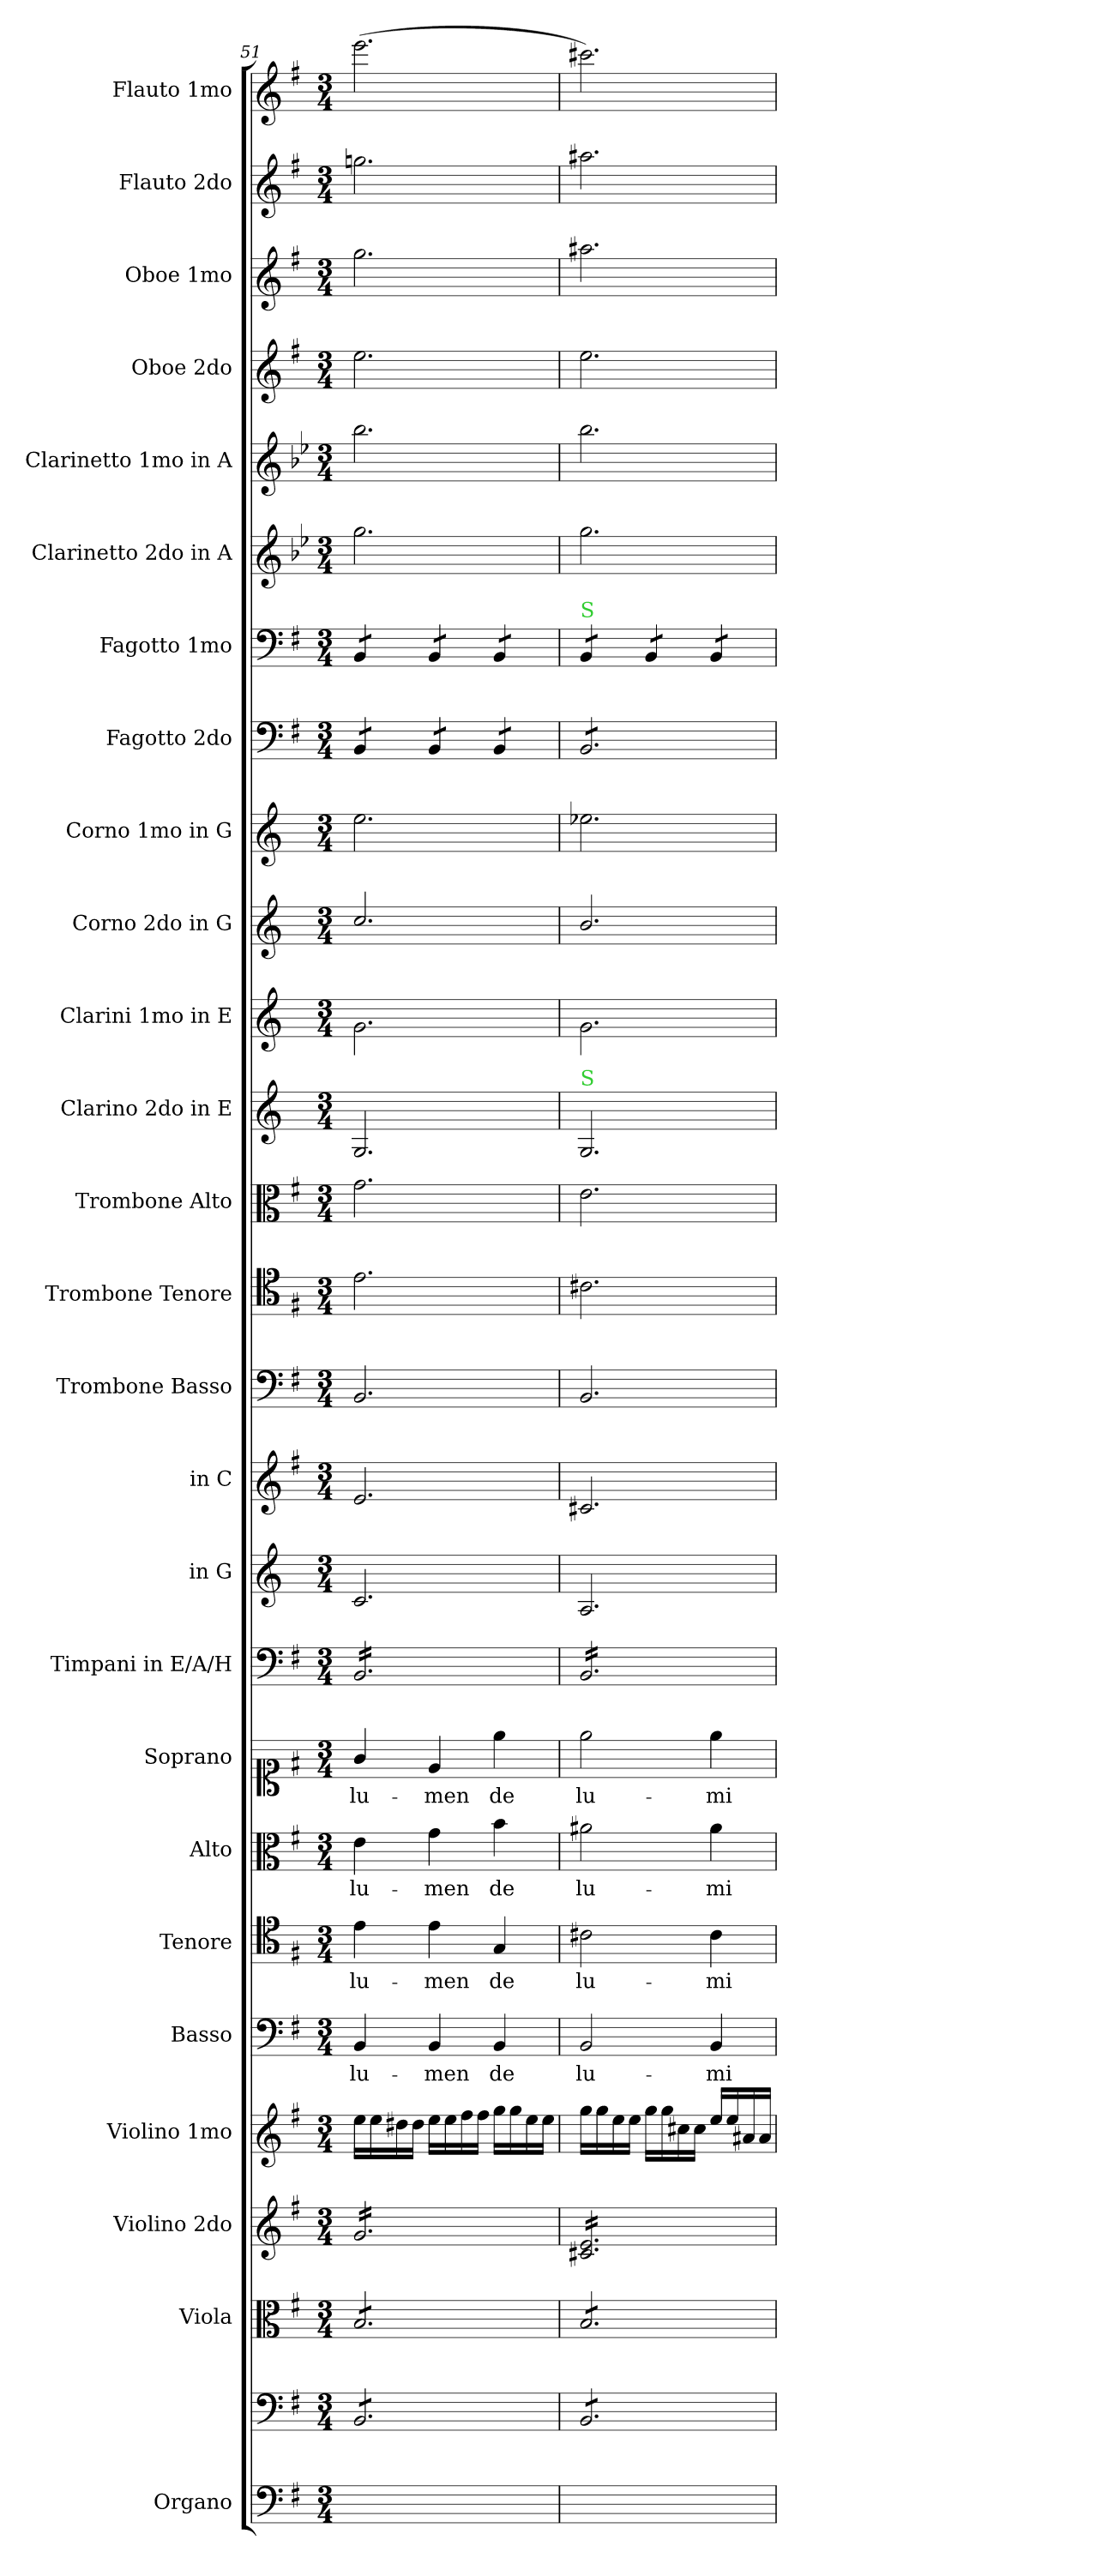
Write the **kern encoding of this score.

**kern	**kern	**kern	**kern	**kern	**kern	**text	**kern	**text	**kern	**text	**kern	**text	**kern	**kern	**kern	**kern	**kern	**kern	**kern	**kern	**kern	**kern	**kern	**kern	**kern	**kern	**kern	**kern	**kern	**kern
*part26	*part26	*part25	*part24	*part23	*part22	*part22	*part21	*part21	*part20	*part20	*part19	*part19	*part18	*part17	*part16	*part15	*part14	*part13	*part12	*part11	*part10	*part9	*part8	*part7	*part6	*part5	*part4	*part3	*part2	*part1
*staff27	*staff26	*staff25	*staff24	*staff23	*staff22	*staff22	*staff21	*staff21	*staff20	*staff20	*staff19	*staff19	*staff18	*staff17	*staff16	*staff15	*staff14	*staff13	*staff12	*staff11	*staff10	*staff9	*staff8	*staff7	*staff6	*staff5	*staff4	*staff3	*staff2	*staff1
*I"Organo	*	*I"Viola	*I"Violino 2do	*I"Violino 1mo	*I"Basso	*	*I"Tenore	*	*I"Alto	*	*I"Soprano	*	*I"Timpani in E/A/H	*I"in G	*I"in C	*I"Trombone Basso	*I"Trombone Tenore	*I"Trombone Alto	*I"Clarino 2do in E	*I"Clarini 1mo in E	*I"Corno 2do in G	*I"Corno 1mo in G	*I"Fagotto 2do	*I"Fagotto 1mo	*I"Clarinetto 2do in A	*I"Clarinetto 1mo in A	*I"Oboe 2do	*I"Oboe 1mo	*I"Flauto 2do	*I"Flauto 1mo
*I'Org	*	*I'Va	*	*	*I'B	*	*I'T	*	*I'A	*	*I'S	*	*I'Timp	*	*	*	*	*	*	*I'Clno I	*	*I'Cor I	*	*	*I'Cl II	*I'Cl I	*	*	*	*
*clefF4	*clefF4	*clefC3	*clefG2	*clefG2	*clefF4	*	*clefC4	*	*clefC3	*	*clefC1	*	*clefF4	*clefG2	*clefG2	*clefF4	*clefC4	*clefC3	*clefG2	*clefG2	*clefG2	*clefG2	*clefF4	*clefF4	*clefG2	*clefG2	*clefG2	*clefG2	*clefG2	*clefG2
*	*	*	*	*	*	*	*	*	*	*	*	*	*	*ITrd3c5	*	*	*	*	*ITrd-2c-4	*ITrd-2c-4	*ITrd3c5	*ITrd3c5	*	*	*ITrd2c3	*ITrd2c3	*	*	*	*
*k[f#]	*k[f#]	*k[f#]	*k[f#]	*k[f#]	*k[f#]	*	*k[f#]	*	*k[f#]	*	*k[f#]	*	*k[f#]	*k[f#]	*k[f#]	*k[f#]	*k[f#]	*k[f#]	*k[f#c#g#d#]	*k[f#c#g#d#]	*k[f#]	*k[f#]	*k[f#]	*k[f#]	*k[f#]	*k[f#]	*k[f#]	*k[f#]	*k[f#]	*k[f#]
*e:	*e:	*e:	*e:	*e:	*e:	*	*e:	*	*e:	*	*e:	*	*	*	*	*e:	*e:	*e:	*	*	*	*	*e:	*e:	*	*	*e:	*e:	*e:	*e:
*M3/4	*M3/4	*M3/4	*M3/4	*M3/4	*M3/4	*	*M3/4	*	*M3/4	*	*M3/4	*	*M3/4	*M3/4	*M3/4	*M3/4	*M3/4	*M3/4	*M3/4	*M3/4	*M3/4	*M3/4	*M3/4	*M3/4	*M3/4	*M3/4	*M3/4	*M3/4	*M3/4	*M3/4
=51	=51	=51	=51	=51	=51	=51	=51	=51	=51	=51	=51	=51	=51	=51	=51	=51	=51	=51	=51	=51	=51	=51	=51	=51	=51	=51	=51	=51	=51	=51
!	!	!	!	!	!	!	!	!	!	!	!	!	!	!	!	!	!	!	!	!	!	!	!	!LO:TX:a:color=limegreen:t=S	!	!	!	!	!	!
!	!	!	!	!	!	!	!	!	!	!	!	!	!	!	!	!	!	!	!	!	!	!	!LO:TX:a:color=limegreen:t=S	!	!	!	!	!	!	!
*	*tremolo	*	*	*	*	*	*	*	*	*	*	*	*	*	*	*	*	*	*	*	*	*	*	*	*	*	*	*	*	*
*	*	*tremolo	*	*	*	*	*	*	*	*	*	*	*	*	*	*	*	*	*	*	*	*	*	*	*	*	*	*	*	*
*	*	*	*tremolo	*	*	*	*	*	*	*	*	*	*	*	*	*	*	*	*	*	*	*	*	*	*	*	*	*	*	*
*	*	*	*	*	*	*	*	*	*	*	*	*	*tremolo	*	*	*	*	*	*	*	*	*	*	*	*	*	*	*	*	*
*	*	*	*	*	*	*	*	*	*	*	*	*	*	*	*	*	*	*	*	*	*	*	*tremolo	*	*	*	*	*	*	*
*	*	*	*	*	*	*	*	*	*	*	*	*	*	*	*	*	*	*	*	*	*	*	*	*tremolo	*	*	*	*	*	*
2.ryy	8BB/L	8B/L	16g/LL	16ee\LL	4BB/	lu-	4e\	lu-	4e\	lu-	4g/	lu-	16BB/LL	2.G/	2.e/	2.BB/	2.e\	2.g\	2.B/	2.b\	2.g/	2.b\	8BB/L	8BB/L	2.ee\	2.gg\	2.ee\	2.gg\	2.ggn\	(>2.eee\
.	.	.	16g/	16ee\	.	.	.	.	.	.	.	.	16BB/	.	.	.	.	.	.	.	.	.	.	.	.	.	.	.	.	.
.	8BB/	8B/	16g/	16dd#X\	.	.	.	.	.	.	.	.	16BB/	.	.	.	.	.	.	.	.	.	8BB/J	8BB/J	.	.	.	.	.	.
.	.	.	16g/	16dd#\JJ	.	.	.	.	.	.	.	.	16BB/	.	.	.	.	.	.	.	.	.	.	.	.	.	.	.	.	.
.	8BB/	8B/	16g/	16ee\LL	4BB/	-men	4e\	-men	4g\	-men	4e/	-men	16BB/	.	.	.	.	.	.	.	.	.	8BB/L	8BB/L	.	.	.	.	.	.
.	.	.	16g/	16ee\	.	.	.	.	.	.	.	.	16BB/	.	.	.	.	.	.	.	.	.	.	.	.	.	.	.	.	.
.	8BB/	8B/	16g/	16ff#\	.	.	.	.	.	.	.	.	16BB/	.	.	.	.	.	.	.	.	.	8BB/J	8BB/J	.	.	.	.	.	.
.	.	.	16g/	16ff#\JJ	.	.	.	.	.	.	.	.	16BB/	.	.	.	.	.	.	.	.	.	.	.	.	.	.	.	.	.
.	8BB/	8B/	16g/	16gg\LL	4BB/	de	4G/	de	4b\	de	4ee\	de	16BB/	.	.	.	.	.	.	.	.	.	8BB/L	8BB/L	.	.	.	.	.	.
.	.	.	16g/	16gg\	.	.	.	.	.	.	.	.	16BB/	.	.	.	.	.	.	.	.	.	.	.	.	.	.	.	.	.
.	8BB/J	8B/J	16g/	16ee\	.	.	.	.	.	.	.	.	16BB/	.	.	.	.	.	.	.	.	.	8BB/J	8BB/J	.	.	.	.	.	.
.	.	.	16g/JJ	16ee\JJ	.	.	.	.	.	.	.	.	16BB/JJ	.	.	.	.	.	.	.	.	.	.	.	.	.	.	.	.	.
=52	=52	=52	=52	=52	=52	=52	=52	=52	=52	=52	=52	=52	=52	=52	=52	=52	=52	=52	=52	=52	=52	=52	=52	=52	=52	=52	=52	=52	=52	=52
!	!	!	!	!	!	!	!	!	!	!	!	!	!	!	!	!	!	!	!	!	!	!	!	!LO:TX:a:color=limegreen:t=S	!	!	!	!	!	!
!	!	!	!	!	!	!	!	!	!	!	!	!	!	!	!	!	!	!	!LO:TX:a:color=limegreen:t=S	!	!	!	!	!	!	!	!	!	!	!
2.ryy	8BB/L	8B/L	16c#X/ 16e/LL	16gg\LL	2BB/	lu-	2c#X\	lu-	2a#X\	lu-	2ee\	lu-	16BB/LL	2.E/	2.c#X/	2.BB/	2.c#X\	2.e\	2.B/	2.b\	2.f#/	2.b-X\	8BB/L	8BB/L	2.ee\	2.gg\	2.ee\	2.aa#X\	2.aa#X\	2.ccc#X\)
.	.	.	16c#X/ 16e/	16gg\	.	.	.	.	.	.	.	.	16BB/	.	.	.	.	.	.	.	.	.	.	.	.	.	.	.	.	.
.	8BB/	8B/	16c#X/ 16e/	16ee\	.	.	.	.	.	.	.	.	16BB/	.	.	.	.	.	.	.	.	.	8BB/	8BB/J	.	.	.	.	.	.
.	.	.	16c#X/ 16e/	16ee\JJ	.	.	.	.	.	.	.	.	16BB/	.	.	.	.	.	.	.	.	.	.	.	.	.	.	.	.	.
.	8BB/	8B/	16c#X/ 16e/	16gg\LL	.	.	.	.	.	.	.	.	16BB/	.	.	.	.	.	.	.	.	.	8BB/	8BB/L	.	.	.	.	.	.
.	.	.	16c#X/ 16e/	16gg\	.	.	.	.	.	.	.	.	16BB/	.	.	.	.	.	.	.	.	.	.	.	.	.	.	.	.	.
.	8BB/	8B/	16c#X/ 16e/	16cc#X\	.	.	.	.	.	.	.	.	16BB/	.	.	.	.	.	.	.	.	.	8BB/	8BB/J	.	.	.	.	.	.
.	.	.	16c#X/ 16e/	16cc#\JJ	.	.	.	.	.	.	.	.	16BB/	.	.	.	.	.	.	.	.	.	.	.	.	.	.	.	.	.
.	8BB/	8B/	16c#X/ 16e/	16ee\LL	4BB/	-mi-	4c#\	-mi-	4a#\	-mi-	4ee\	-mi-	16BB/	.	.	.	.	.	.	.	.	.	8BB/	8BB/L	.	.	.	.	.	.
.	.	.	16c#X/ 16e/	16ee\	.	.	.	.	.	.	.	.	16BB/	.	.	.	.	.	.	.	.	.	.	.	.	.	.	.	.	.
.	8BB/J	8B/J	16c#X/ 16e/	16a#X/	.	.	.	.	.	.	.	.	16BB/	.	.	.	.	.	.	.	.	.	8BB/J	8BB/J	.	.	.	.	.	.
*	*	*	*	*	*	*	*	*	*	*	*	*	*	*	*	*	*	*	*	*	*	*	*	*Xtremolo	*	*	*	*	*	*
*	*	*	*	*	*	*	*	*	*	*	*	*	*	*	*	*	*	*	*	*	*	*	*Xtremolo	*	*	*	*	*	*	*
*	*	*Xtremolo	*	*	*	*	*	*	*	*	*	*	*	*	*	*	*	*	*	*	*	*	*	*	*	*	*	*	*	*
*	*Xtremolo	*	*	*	*	*	*	*	*	*	*	*	*	*	*	*	*	*	*	*	*	*	*	*	*	*	*	*	*	*
.	.	.	16c#X/ 16e/JJ	16a#/JJ	.	.	.	.	.	.	.	.	16BB/JJ	.	.	.	.	.	.	.	.	.	.	.	.	.	.	.	.	.
*	*	*	*	*	*	*	*	*	*	*	*	*	*Xtremolo	*	*	*	*	*	*	*	*	*	*	*	*	*	*	*	*	*
*	*	*	*Xtremolo	*	*	*	*	*	*	*	*	*	*	*	*	*	*	*	*	*	*	*	*	*	*	*	*	*	*	*
=	=	=	=	=	=	=	=	=	=	=	=	=	=	=	=	=	=	=	=	=	=	=	=	=	=	=	=	=	=	=
*-	*-	*-	*-	*-	*-	*-	*-	*-	*-	*-	*-	*-	*-	*-	*-	*-	*-	*-	*-	*-	*-	*-	*-	*-	*-	*-	*-	*-	*-	*-
